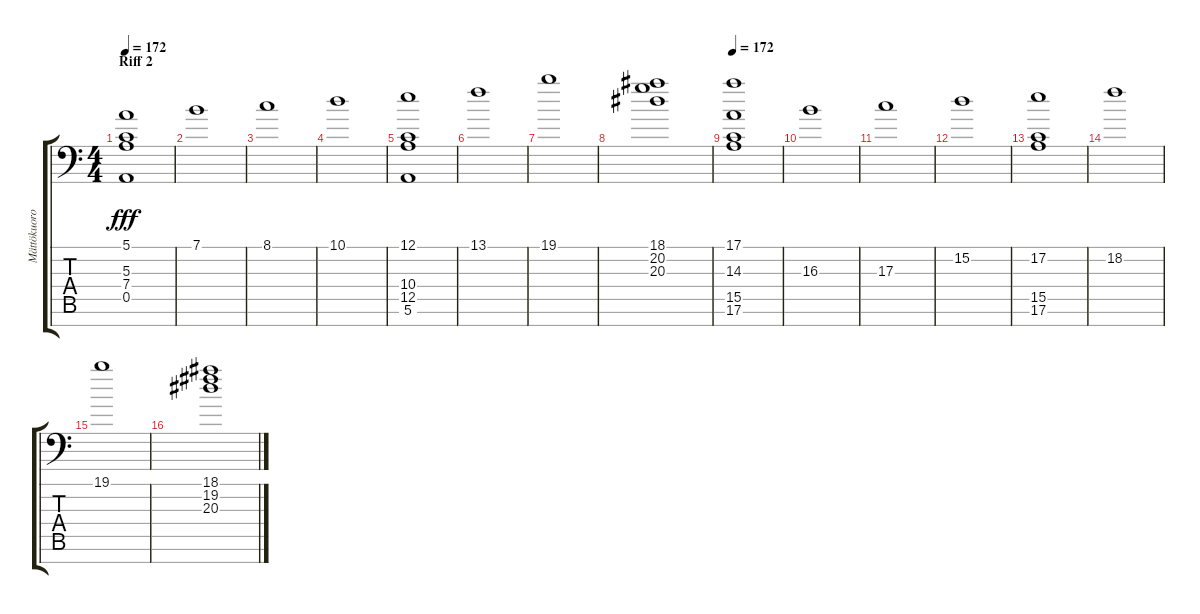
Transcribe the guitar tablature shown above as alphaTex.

\track ("Mättökuoro" "Mättökuoro") {instrument choiraahs}
\staff {score tabs}
\tuning (E4 B3 G3 D3 A2 E2 C-1) {hide}
\ts (4 4)
\section ("" "Riff 2")
\tempo 172
\clef f4
\ks c
(5.1 5.3 7.4 0.5).1{dy fff} |
7.1.1 |
8.1.1 |
10.1.1 |
(12.1 10.4 12.5 5.6).1 |
13.1.1 |
19.1.1 |
(18.1 20.2 20.3).1 |
\tempo 172
(17.1 14.3 15.5 17.6).1 |
16.3.1 |
17.3.1 |
15.2.1 |
(17.2 15.5 17.6).1 |
18.2.1 |
19.1.1 |
(18.1 19.2 20.3).1
